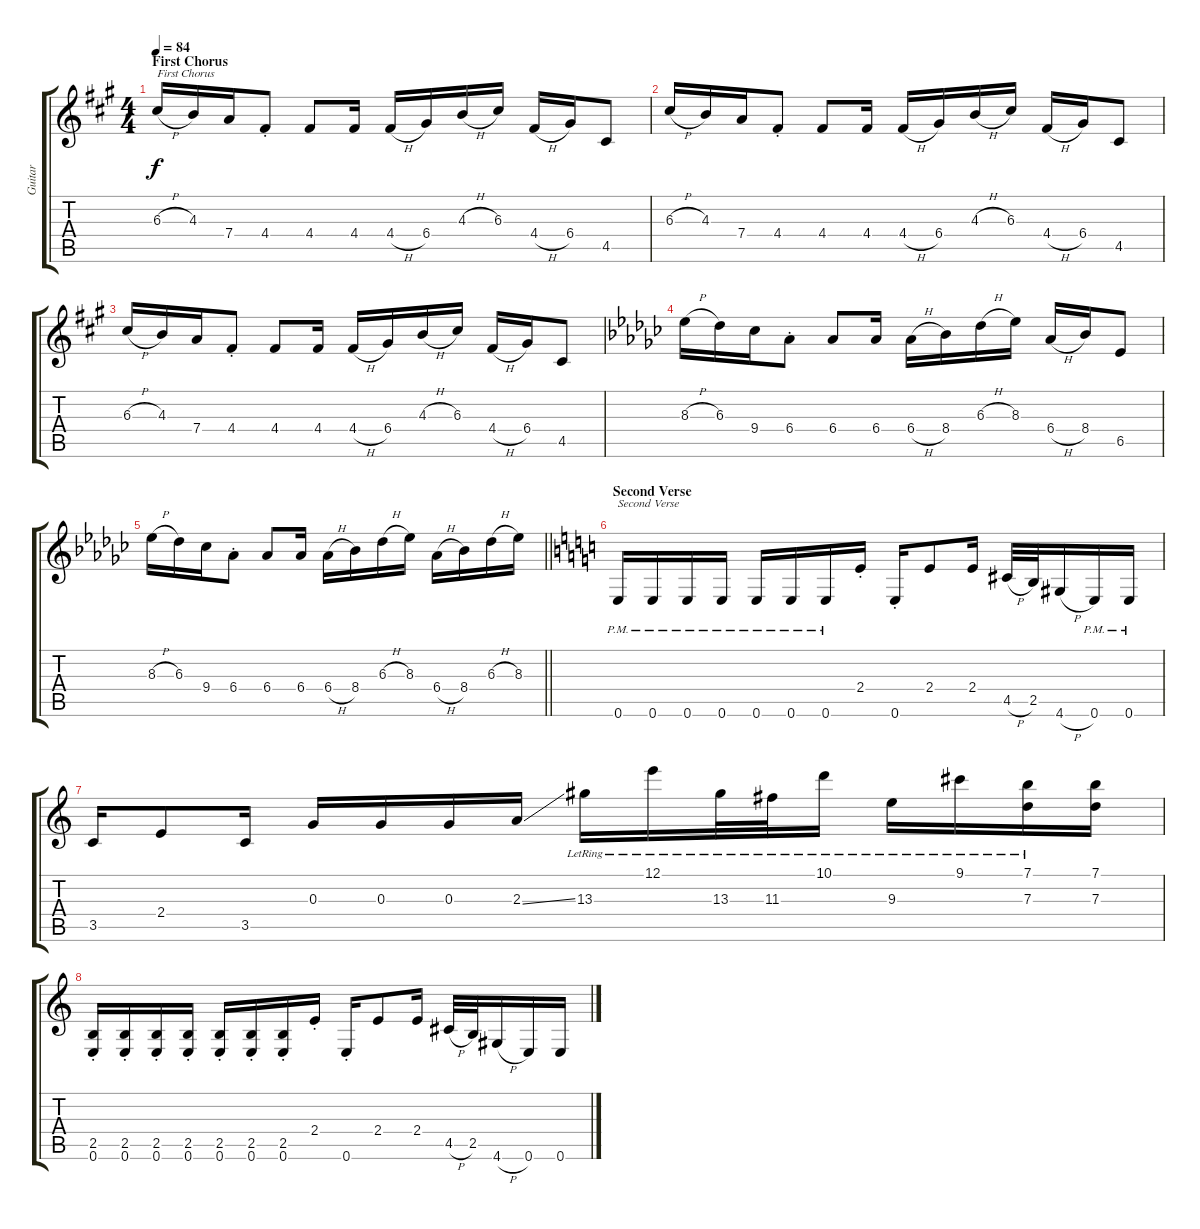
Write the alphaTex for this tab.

\track ("Guitar" "Guitar") {instrument overdrivenguitar}
\staff {score tabs}
\tuning (E4 B3 G3 D3 A2 E2) {hide}
\ts (4 4)
\section ("" "First Chorus")
\tempo 84
\clef g2
\ks a
6.3{h}.16{txt "First Chorus" dy f} 4.3.16 7.4.16 4.4{st}.8 4.4.8 4.4.16 4.4{h}.16 6.4.16 4.3{h}.16 6.3.16 4.4{h}.16 6.4.16 4.5.8 |
6.3{h}.16 4.3.16 7.4.16 4.4{st}.8 4.4.8 4.4.16 4.4{h}.16 6.4.16 4.3{h}.16 6.3.16 4.4{h}.16 6.4.16 4.5.8 |
6.3{h}.16 4.3.16 7.4.16 4.4{st}.8 4.4.8 4.4.16 4.4{h}.16 6.4.16 4.3{h}.16 6.3.16 4.4{h}.16 6.4.16 4.5.8 |
\ks gb
8.3{h}.16 6.3.16 9.4.16 6.4{st}.8 6.4.8 6.4.16 6.4{h}.16 8.4.16 6.3{h}.16 8.3.16 6.4{h}.16 8.4.16 6.5.8 |
\barLineRight lightlight
8.3{h}.16 6.3.16 9.4.16 6.4{st}.8 6.4.8 6.4.16 6.4{h}.16 8.4.16 6.3{h}.16 8.3.16 6.4{h}.16 8.4.16 6.3{h}.16 8.3.16 |
\section ("" "Second Verse")
\ks c
0.6{pm}.16{txt "Second Verse"} 0.6{pm}.16 0.6{pm}.16 0.6{pm}.16 0.6{pm}.16 0.6{pm}.16 0.6{pm}.16 2.4{st}.16 0.6{st}.16 2.4.8 2.4.16 4.5{h}.32 2.5.32 4.6{h}.16 0.6{pm}.16 0.6{pm}.16 |
3.5.16 2.4.8 3.5.16 0.3.16 0.3.16 0.3.16 2.3{ss}.16 13.3{lr}.16 12.1{lr}.16 13.3{lr}.32 11.3{lr}.32 10.1{lr}.16 9.3{lr}.16 9.1{lr}.16 (7.1{lr} 7.3{lr}).16 (7.1 7.3).16 |
(2.5{st} 0.6{st}).16 (2.5{st} 0.6{st}).16 (2.5{st} 0.6{st}).16 (2.5{st} 0.6{st}).16 (2.5{st} 0.6{st}).16 (2.5{st} 0.6{st}).16 (2.5{st} 0.6{st}).16 2.4{st}.16 0.6{st}.16 2.4.8 2.4.16 4.5{h}.32 2.5.32 4.6{h}.16 0.6.16 0.6.16
